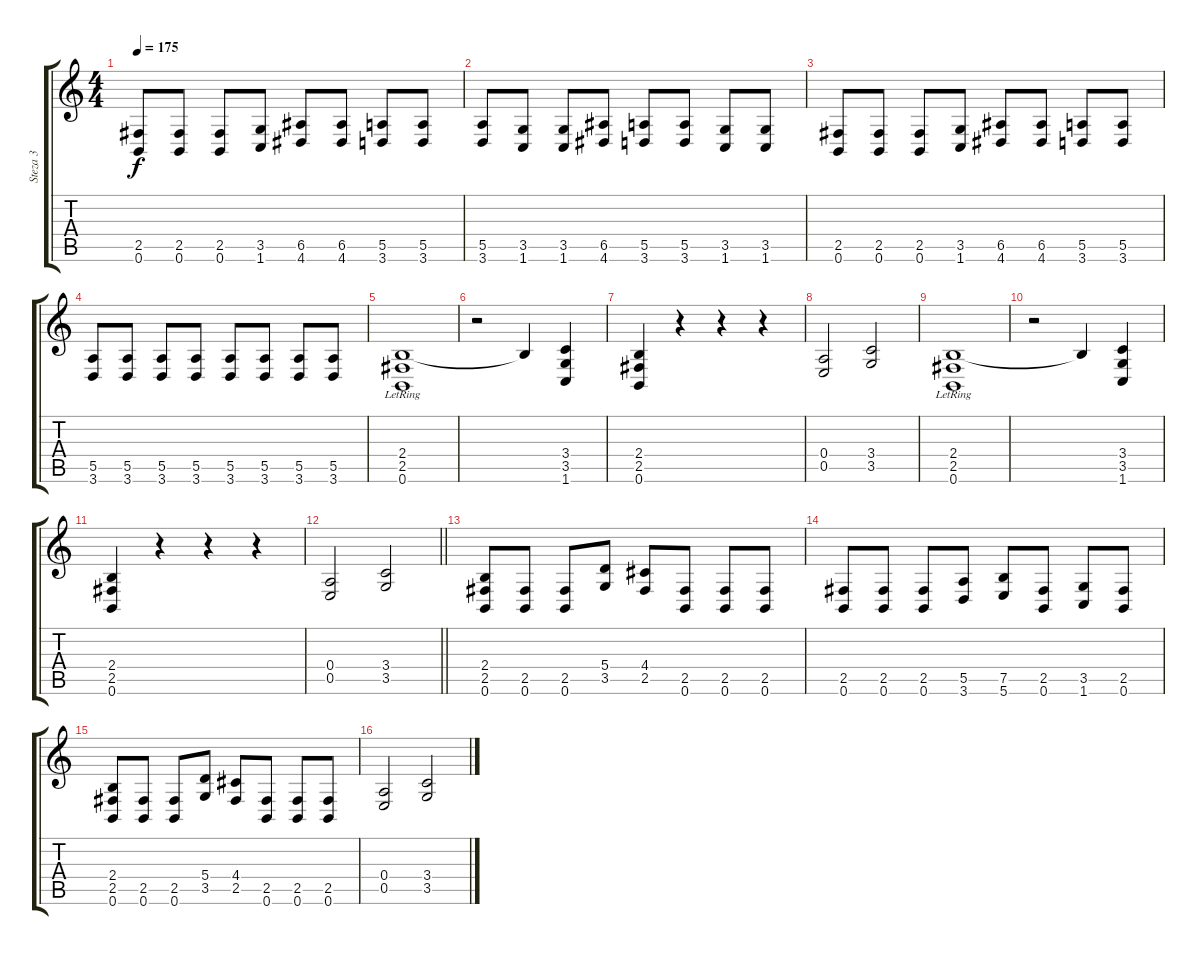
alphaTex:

\track ("Steza 3" "Steza 3") {instrument overdrivenguitar}
\staff {score tabs}
\tuning (B3 Gb3 D3 A2 E2 B1) {hide}
\ts (4 4)
\tempo 175
\clef g2
\ks c
(2.5 0.6).8{dy f} (2.5 0.6).8 (2.5 0.6).8 (3.5 1.6).8 (6.5 4.6).8 (6.5 4.6).8 (5.5 3.6).8 (5.5 3.6).8 |
(5.5 3.6).8 (3.5 1.6).8 (3.5 1.6).8 (6.5 4.6).8 (5.5 3.6).8 (5.5 3.6).8 (3.5 1.6).8 (3.5 1.6).8 |
(2.5 0.6).8 (2.5 0.6).8 (2.5 0.6).8 (3.5 1.6).8 (6.5 4.6).8 (6.5 4.6).8 (5.5 3.6).8 (5.5 3.6).8 |
(5.5 3.6).8 (5.5 3.6).8 (5.5 3.6).8 (5.5 3.6).8 (5.5 3.6).8 (5.5 3.6).8 (5.5 3.6).8 (5.5 3.6).8 |
(2.4 2.5 0.6{lr}).1 |
r.2 2.4{t}.4 (3.4 3.5 1.6).4 |
(2.4 2.5 0.6).4 r.4 r.4 r.4 |
(0.4 0.5).2 (3.4 3.5).2 |
(2.4 2.5 0.6{lr}).1 |
r.2 2.4{t}.4 (3.4 3.5 1.6).4 |
(2.4 2.5 0.6).4 r.4 r.4 r.4 |
\barLineRight lightlight
(0.4 0.5).2 (3.4 3.5).2 |
\section ("" "")
(2.4 2.5 0.6).8 (2.5 0.6).8 (2.5 0.6).8 (5.4 3.5).8 (4.4 2.5).8 (2.5 0.6).8 (2.5 0.6).8 (2.5 0.6).8 |
(2.5 0.6).8 (2.5 0.6).8 (2.5 0.6).8 (5.5 3.6).8 (7.5 5.6).8 (2.5 0.6).8 (3.5 1.6).8 (2.5 0.6).8 |
(2.4 2.5 0.6).8 (2.5 0.6).8 (2.5 0.6).8 (5.4 3.5).8 (4.4 2.5).8 (2.5 0.6).8 (2.5 0.6).8 (2.5 0.6).8 |
(0.4 0.5).2 (3.4 3.5).2
